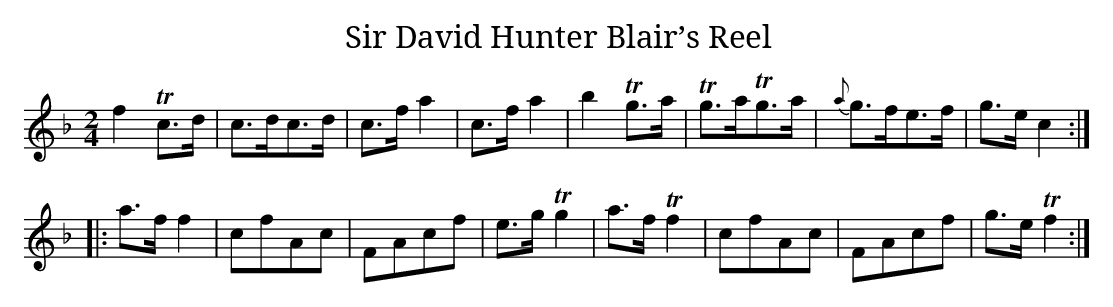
X:1
T:Sir David Hunter Blair’s Reel
M:2/4
L:1/8
K:F
f2 Tc>d|c>dc>d|c>f a2|c>f a2|b2 Tg>a|Tg>aTg>a|{a}g>fe>f|g>e c2:|
|:a>f f2|cfAc|FAcf|e>g Tg2|a>f Tf2|cfAc|FAcf|g>e Tf2:|]
